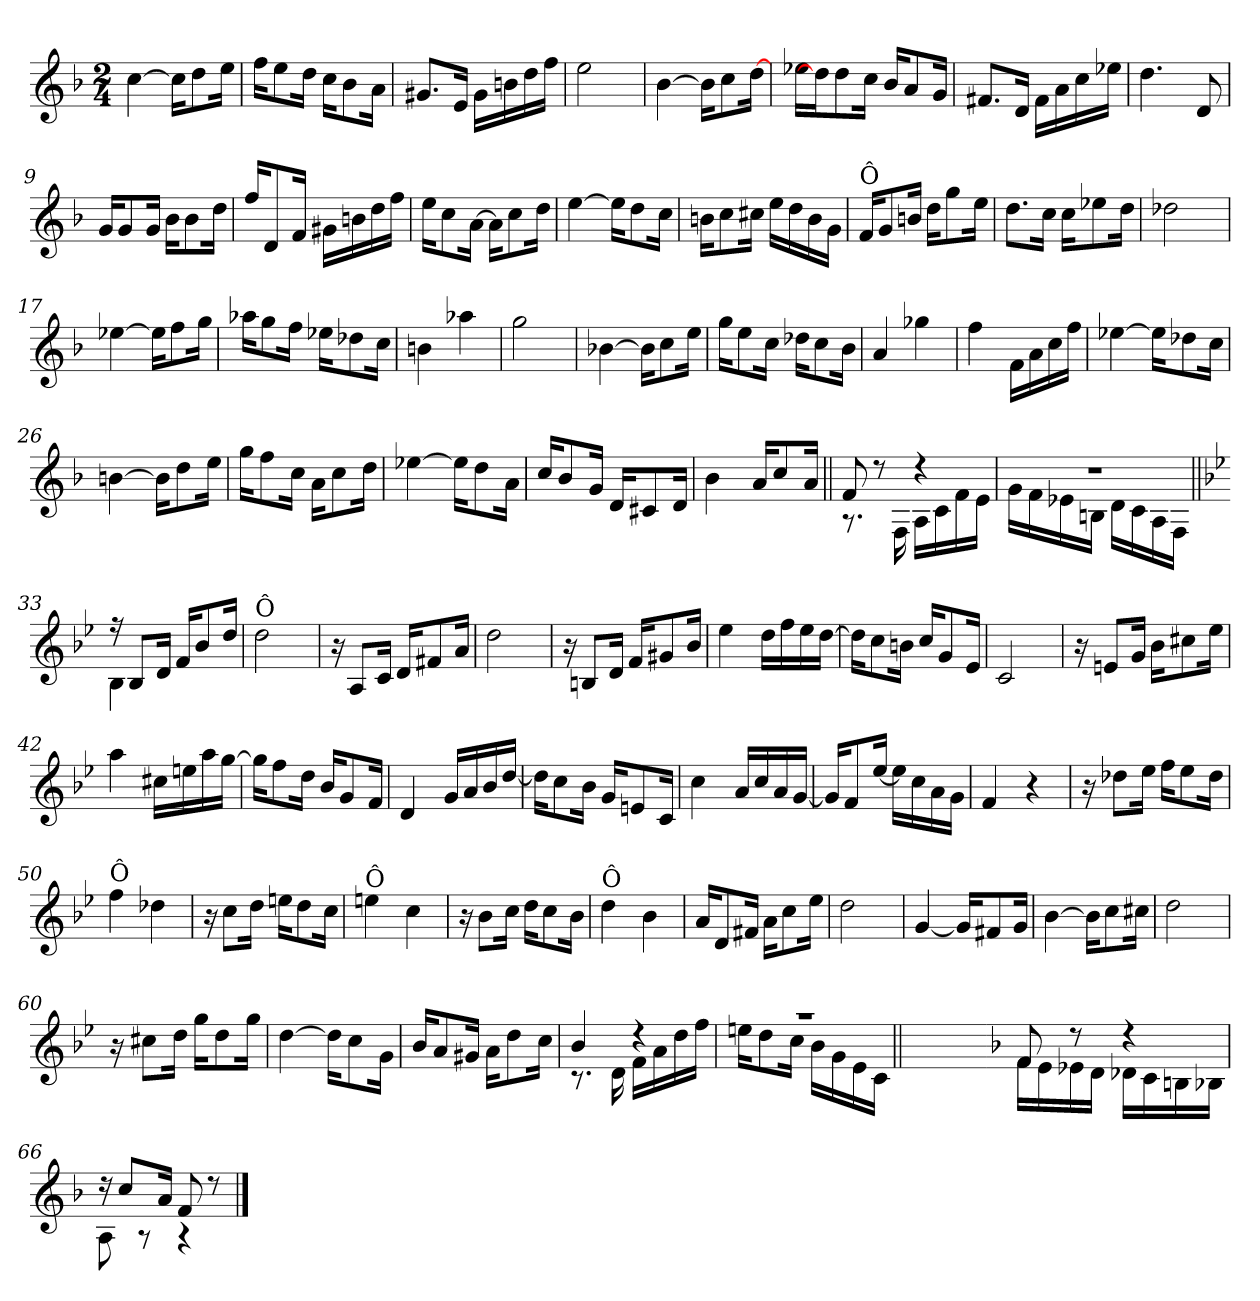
**kern
*part1
*staff1
*clefG2
*k[b-]
*F:
*M2/4
=1
[>4cc\
16cc\KL]
8dd\
16ee\Jk
=2
16ff\KL
8ee\
16dd\Jk
16cc\KL
8b-\
16a\Jk
=3
8.g#X/L
16e/Jk
16g#\LL
16bn\
16dd\
16ff\JJ
=4
2ee\
!!LO:LB:g=z
=5
[>4b-\
16b-\KL]
8cc\
[16dd\J
=6
16ee-X\KL
16dd\J]
8dd\
16cc\Jk
16b-/KL
8a/
16g/Jk
=7
8.f#X/L
16d/Jk
16f#\LL
16a\
16cc\
16ee-X\JJ
=8
4.dd\
8d/
!!LO:LB:g=z
=9
16g/KL
8g/
16g/Jk
16b-\KL
8b-\
16dd\Jk
=10
16ff/KL
8d/
16f/Jk
16g#X\LL
16bn\
16dd\
16ff\JJ
=11
16ee\KL
8cc\
[16a\Jk
16a\KL]
8cc\
16dd\Jk
=12
[>4ee\
16ee\KL]
8dd\
16cc\Jk
!!LO:LB:g=z
=13
16bn\KL
8cc\
16cc#X\Jk
16ee\LL
16dd\
16b\
16g\JJ
=14
!LO:TX:a:t=Ô
16f/KL
8g/
16bn/Jk
16dd\KL
8gg\
16ee\Jk
=15
8.dd\L
16cc\Jk
16cc\KL
8ee-X\
16dd\Jk
=16
2dd-X\
!!LO:LB:g=z
=17
[>4ee-X\
16ee-\KL]
8ff\
16gg\Jk
=18
16aa-X\KL
8gg\
16ff\Jk
16ee-X\KL
8dd-X\
16cc\Jk
=19
4bn\
4aa-X\
=20
2gg\
!!LO:LB:g=z
=21
[>4b-X\
16b-\KL]
8cc\
16ee\Jk
=22
16gg\KL
8ee\
16cc\Jk
16dd-X\KL
8cc\
16b-\Jk
=23
4a/
4gg-X\
=24
4ff\
16f\LL
16a\
16cc\
16ff\JJ
!!LO:LB:g=z
=25
[>4ee-X\
16ee-\KL]
8dd-X\
16cc\Jk
=26
[4bn\
16b\KL]
8dd\
16ee\Jk
=27
16gg\KL
8ff\
16cc\Jk
16a\KL
8cc\
16dd\Jk
=28
[>4ee-X\
16ee-\KL]
8dd\
16a\Jk
!!LO:LB:g=z
=29
16cc/KL
8b-/
16g/Jk
16d/KL
8c#X/
16d/Jk
=30
4b-\
16a/KL
8cc/
16a/Jk
=31||
*^
8f/	8.rA
8rdd	.
.	16F\
4rdd	16A\LL
.	16c\
.	16f\
.	16e\JJ
=32	=32
2rdd	16g\LL
.	16f\
.	16e-X\
.	16Bn\JJ
.	16d\LL
.	16c\
.	16A\
.	16F\JJ
!!LO:LB:g=z	!!
=33||	=33||
*k[b-e-]	*
*B-:	*
16r	4B-\
8B-/L	.
16d/Jk	.
16f/KL	4ryy
8b-/	.
16dd/Jk	.
*v	*v
=34
!LO:TX:a:t=Ô
2dd\
=35
16r
8A/L
16c/Jk
16d/KL
8f#X/
16a/Jk
=36
2dd\
!!LO:PB:g=z
=37
16r
8Bn/L
16d/Jk
16f/KL
8g#X/
16b-/Jk
=38
4ee-\
16dd\LL
16ff\
16ee-\
[>16dd\JJ
=39
16dd\KL]
8cc\
16bn\Jk
16cc/KL
8g/
16e-/Jk
=40
2c/
!!LO:LB:g=z
=41
16r
8en/L
16g/Jk
16b-\KL
8cc#X\
16ee-\Jk
=42
4aa\
16cc#X\LL
16een\
16aa\
[16gg\JJ
=43
16gg\KL]
8ff\
16dd\Jk
16b-/KL
8g/
16f/Jk
=44
4d/
16g/LL
16a/
16b-/
[>16dd/JJ
!!LO:LB:g=z
=45
16dd\KL]
8cc\
16b-\Jk
16g/KL
8en/
16c/Jk
=46
4cc\
16a/LL
16cc/
16a/
[<16g/JJ
=47
16g/KL]
8f/
[16ee-/Jk
16ee-\LL]
16cc\
16a\
16g\JJ
=48
4f/
4r
!!LO:LB:g=z
=49
16r
8dd-X\L
16ee-\Jk
16ff\KL
8ee-\
16dd-\Jk
=50
!LO:TX:a:t=Ô
4ff\
4dd-X\
=51
16r
8cc\L
16dd\Jk
16een\KL
8dd\
16cc\Jk
=52
!LO:TX:a:t=Ô
4een\
4cc\
!!LO:LB:g=z
=53
16r
8b-\L
16cc\Jk
16dd\KL
8cc\
16b-\Jk
=54
!LO:TX:a:t=Ô
4dd\
4b-\
=55
16a/KL
8d/
16f#X/Jk
16a\KL
8cc\
16ee-\Jk
=56
2dd\
!!LO:LB:g=z
=57
[4g/
16g/KL]
8f#X/
16g/Jk
=58
[4b-\
16b-\KL]
8cc\
16cc#X\Jk
=59
2dd\
=60
16r
8cc#X\L
16dd\Jk
16gg\KL
8dd\
16gg\Jk
=61
[4dd\
16dd\KL]
8cc\
16g\Jk
!!LO:LB:g=z
=62
16b-/KL
8a/
16g#X/Jk
16a\KL
8dd\
16cc\Jk
=63
*^
4b-/	8.rc
.	16d\
4rdd	16f\LL
.	16a\
.	16dd\
.	16ff\JJ
=64	=64
2raa	16een\KL
.	8dd\
.	16cc\Jk
.	16b-\LL
.	16g\
.	16e-\
.	16c\JJ
*v	*v
=64X1||
*stria0
2ryy
!!LO:LB:g=z
=65-
*stria5
*k[b-]
*F:
*^
8f/	16f\LL
.	16e\
8rdd	16e-X\
.	16d\JJ
4rdd	16d-X\LL
.	16c\
.	16Bn\
.	16B-X\JJ
=66	=66
16rdd	8A\
8cc/L	.
.	8rA
16a/Jk	.
8f/	4rG
8rdd	.
*v	*v
==
*-
